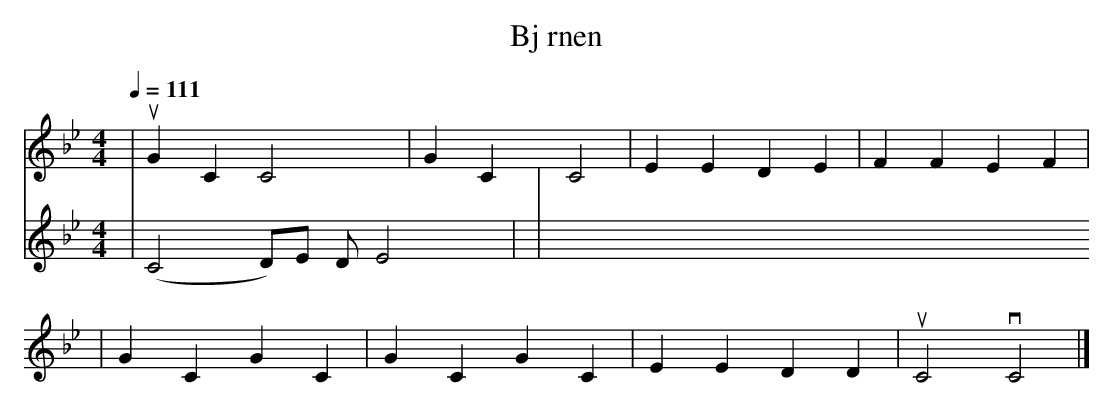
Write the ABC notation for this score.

X:1
T: Bj rnen
M: 4/4
L: 1/4
Q: 111
K: Bb
[V:1] | uGC C2 | GC C2 | EE DE | FF EF |
[V:2] | (C2 D/2)E/2 D/2 E2 |
[V:1] | GC GC | GC GC | EE DD | uC2 vC2 |]
[V:2] |
